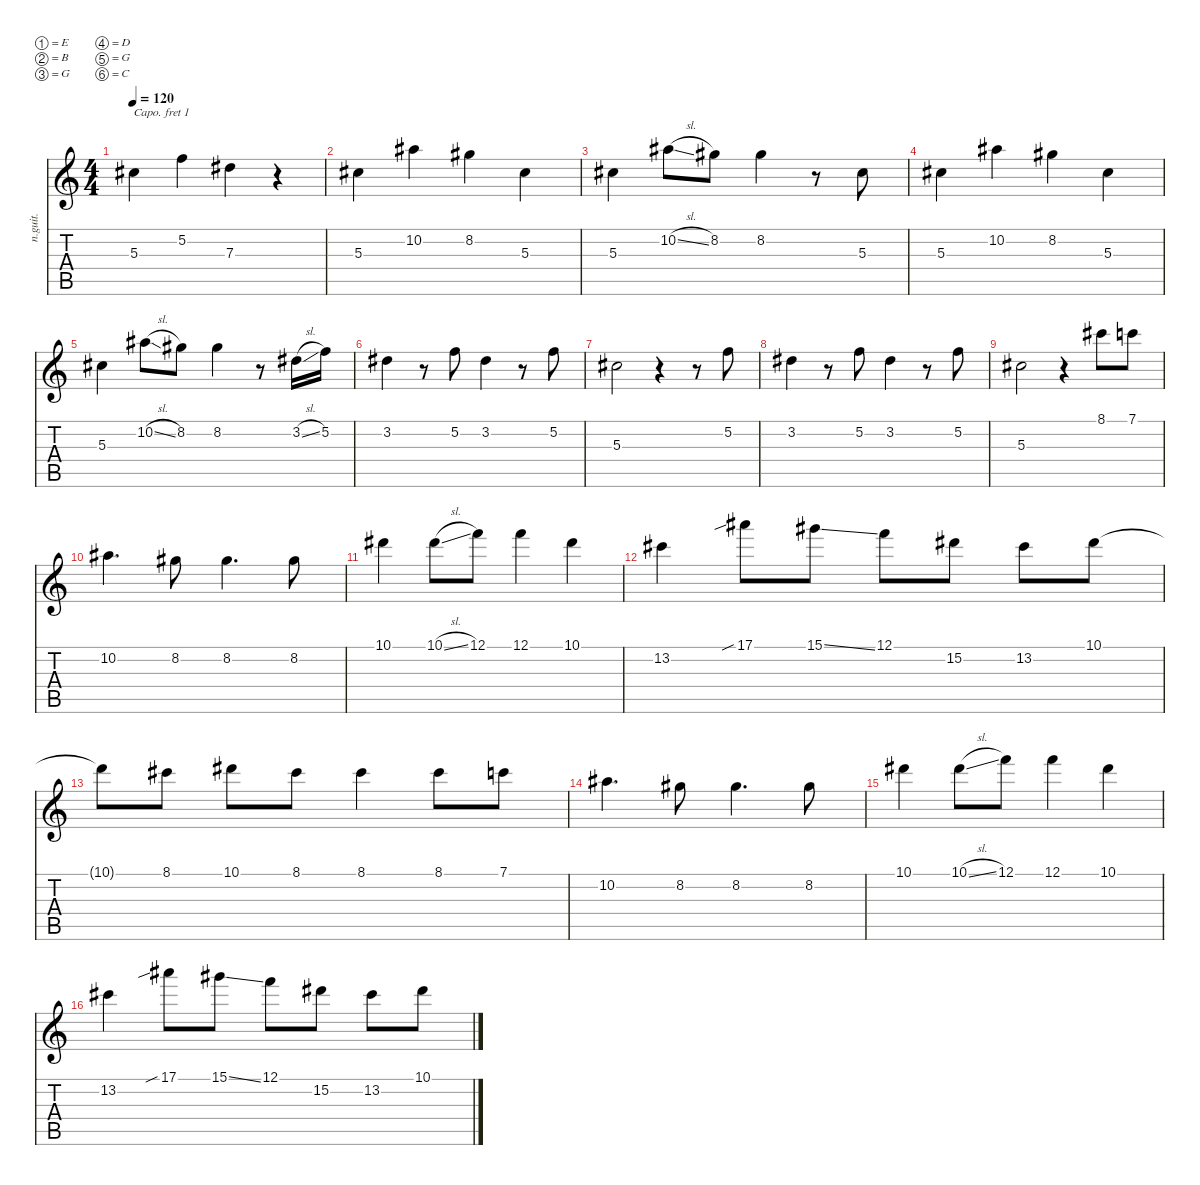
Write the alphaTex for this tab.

\defaultSystemsLayout 4
\hideDynamics
\bracketExtendMode nobrackets
\otherSystemsTrackNameOrientation horizontal
\track ("Guitar 1" "n.guit.") {defaultSystemsLayout 6 instrument acousticguitarnylon}
\staff {score tabs}
\capo 1
\tuning (E4 B3 G3 D3 G2 C2)
\ts (4 4)
\tempo 120
\clef g2
\ks c
5.3.4{dy mf} 5.2.4 7.3.4 r.4 |
5.3.4 10.2.4 8.2.4 5.3.4 |
5.3.4 10.2{sl}.8 8.2.8 8.2.4 r.8 5.3.8 |
5.3.4 10.2.4 8.2.4 5.3.4 |
5.3.4 10.2{sl}.8 8.2.8 8.2.4 r.8 3.2{sl}.16 5.2.16 |
3.2.4 r.8 5.2.8 3.2.4 r.8 5.2.8 |
5.3.2 r.4 r.8 5.2.8 |
3.2.4 r.8 5.2.8 3.2.4 r.8 5.2.8 |
5.3.2 r.4 8.1.8 7.1.8 |
10.2.4{d} 8.2.8 8.2.4{d} 8.2.8 |
10.1.4 10.1{sl}.8 12.1.8 12.1.4 10.1.4 |
13.2.4 17.1{sib}.8 15.1{ss}.8 12.1.8 15.2.8 13.2.8 10.1.8 |
10.1{t}.8 8.1.8 10.1.8 8.1.8 8.1.4 8.1.8 7.1.8 |
10.2.4{d} 8.2.8 8.2.4{d} 8.2.8 |
10.1.4 10.1{sl}.8 12.1.8 12.1.4 10.1.4 |
13.2.4 17.1{sib}.8 15.1{ss}.8 12.1.8 15.2.8 13.2.8 10.1.8
